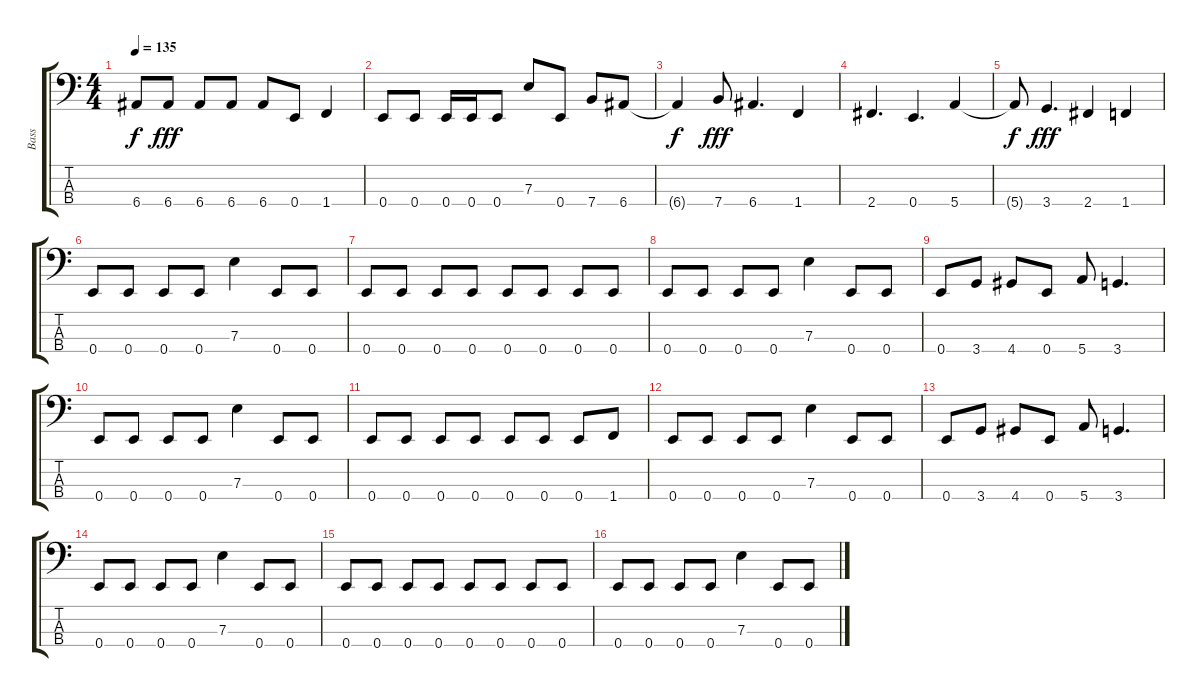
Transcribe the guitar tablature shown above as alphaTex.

\track ("Bass                " "Bass      ") {instrument acousticbass}
\staff {score tabs}
\tuning (G2 D2 A1 E1) {hide}
\ts (4 4)
\tempo 135
\clef f4
\ks c
6.4{t}.8{dy f} 6.4.8{dy fff} 6.4.8 6.4.8 6.4.8 0.4.8 1.4.4 |
0.4.8 0.4.8 0.4.16 0.4.16 0.4.8 7.3.8 0.4.8 7.4.8 6.4.8 |
6.4{t}.4{dy f} 7.4.8{dy fff} 6.4.4{d} 1.4.4 |
2.4.4{d} 0.4.4{d} 5.4.4 |
5.4{t}.8{dy f} 3.4.4{d dy fff} 2.4.4 1.4.4 |
0.4.8 0.4.8 0.4.8 0.4.8 7.3.4 0.4.8 0.4.8 |
0.4.8 0.4.8 0.4.8 0.4.8 0.4.8 0.4.8 0.4.8 0.4.8 |
0.4.8 0.4.8 0.4.8 0.4.8 7.3.4 0.4.8 0.4.8 |
0.4.8 3.4.8 4.4.8 0.4.8 5.4.8 3.4.4{d} |
0.4.8 0.4.8 0.4.8 0.4.8 7.3.4 0.4.8 0.4.8 |
0.4.8 0.4.8 0.4.8 0.4.8 0.4.8 0.4.8 0.4.8 1.4.8 |
0.4.8 0.4.8 0.4.8 0.4.8 7.3.4 0.4.8 0.4.8 |
0.4.8 3.4.8 4.4.8 0.4.8 5.4.8 3.4.4{d} |
0.4.8 0.4.8 0.4.8 0.4.8 7.3.4 0.4.8 0.4.8 |
0.4.8 0.4.8 0.4.8 0.4.8 0.4.8 0.4.8 0.4.8 0.4.8 |
0.4.8 0.4.8 0.4.8 0.4.8 7.3.4 0.4.8 0.4.8
